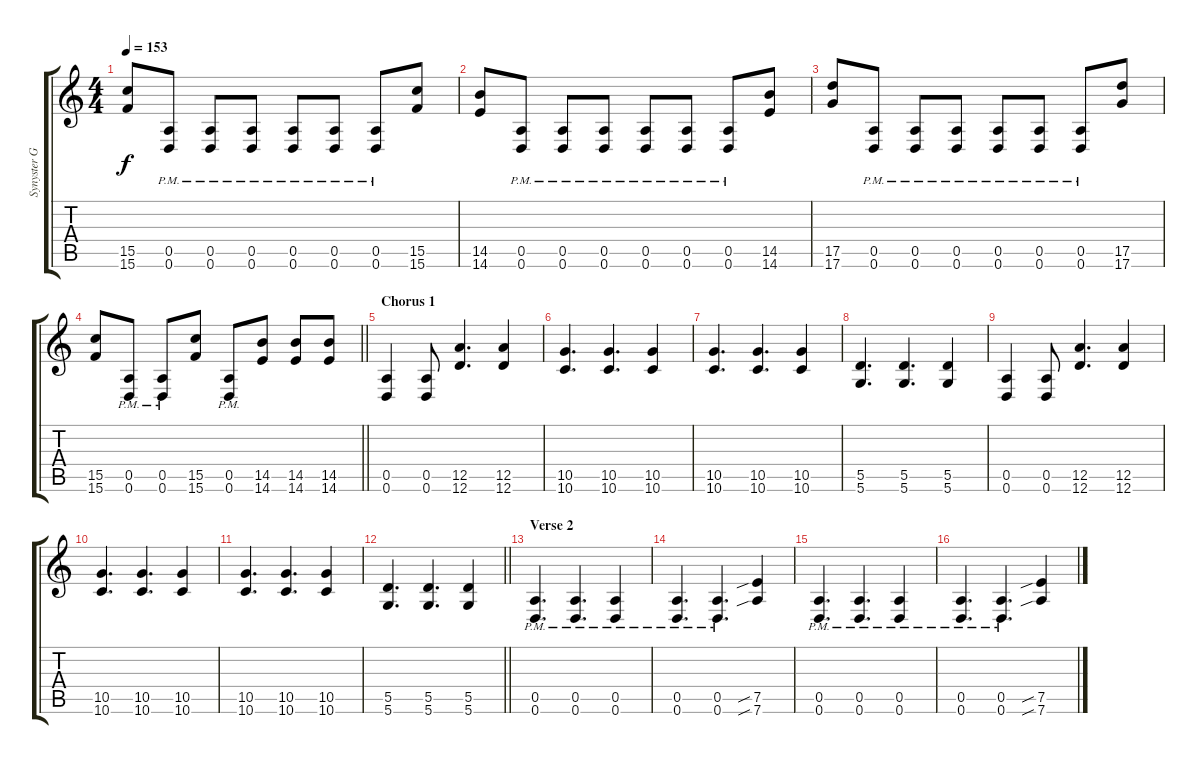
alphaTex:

\track ("Synyster Gates" "Synyster G") {instrument distortionguitar}
\staff {score tabs}
\tuning (E4 B3 G3 D3 A2 D2) {hide}
\ts (4 4)
\tempo 153
\clef g2
\ks c
(15.5 15.6).8{dy f} (0.5{pm} 0.6{pm}).8 (0.5{pm} 0.6{pm}).8 (0.5{pm} 0.6{pm}).8 (0.5{pm} 0.6{pm}).8 (0.5{pm} 0.6{pm}).8 (0.5{pm} 0.6{pm}).8 (15.5 15.6).8 |
(14.5 14.6).8 (0.5{pm} 0.6{pm}).8 (0.5{pm} 0.6{pm}).8 (0.5{pm} 0.6{pm}).8 (0.5{pm} 0.6{pm}).8 (0.5{pm} 0.6{pm}).8 (0.5{pm} 0.6{pm}).8 (14.5 14.6).8 |
(17.5 17.6).8 (0.5{pm} 0.6{pm}).8 (0.5{pm} 0.6{pm}).8 (0.5{pm} 0.6{pm}).8 (0.5{pm} 0.6{pm}).8 (0.5{pm} 0.6{pm}).8 (0.5{pm} 0.6{pm}).8 (17.5 17.6).8 |
\barLineRight lightlight
(15.5 15.6).8 (0.5{pm} 0.6{pm}).8 (0.5{pm} 0.6{pm}).8 (15.5 15.6).8 (0.5{pm} 0.6{pm}).8 (14.5 14.6).8 (14.5 14.6).8 (14.5 14.6).8 |
\section ("" "Chorus 1")
(0.5 0.6).4 (0.5 0.6).8 (12.5 12.6).4{d} (12.5 12.6).4 |
(10.5 10.6).4{d} (10.5 10.6).4{d} (10.5 10.6).4 |
(10.5 10.6).4{d} (10.5 10.6).4{d} (10.5 10.6).4 |
(5.5 5.6).4{d} (5.5 5.6).4{d} (5.5 5.6).4 |
(0.5 0.6).4 (0.5 0.6).8 (12.5 12.6).4{d} (12.5 12.6).4 |
(10.5 10.6).4{d} (10.5 10.6).4{d} (10.5 10.6).4 |
(10.5 10.6).4{d} (10.5 10.6).4{d} (10.5 10.6).4 |
\barLineRight lightlight
(5.5 5.6).4{d} (5.5 5.6).4{d} (5.5 5.6).4 |
\section ("" "Verse 2")
(0.5{pm} 0.6{pm}).4{d} (0.5{pm} 0.6{pm}).4{d} (0.5{pm} 0.6{pm}).4 |
(0.5{pm} 0.6{pm}).4{d} (0.5{pm} 0.6{pm}).4{d} (7.5{sib} 7.6{sib}).4 |
(0.5{pm} 0.6{pm}).4{d} (0.5{pm} 0.6{pm}).4{d} (0.5{pm} 0.6{pm}).4 |
(0.5{pm} 0.6{pm}).4{d} (0.5{pm} 0.6{pm}).4{d} (7.5{sib} 7.6{sib}).4
